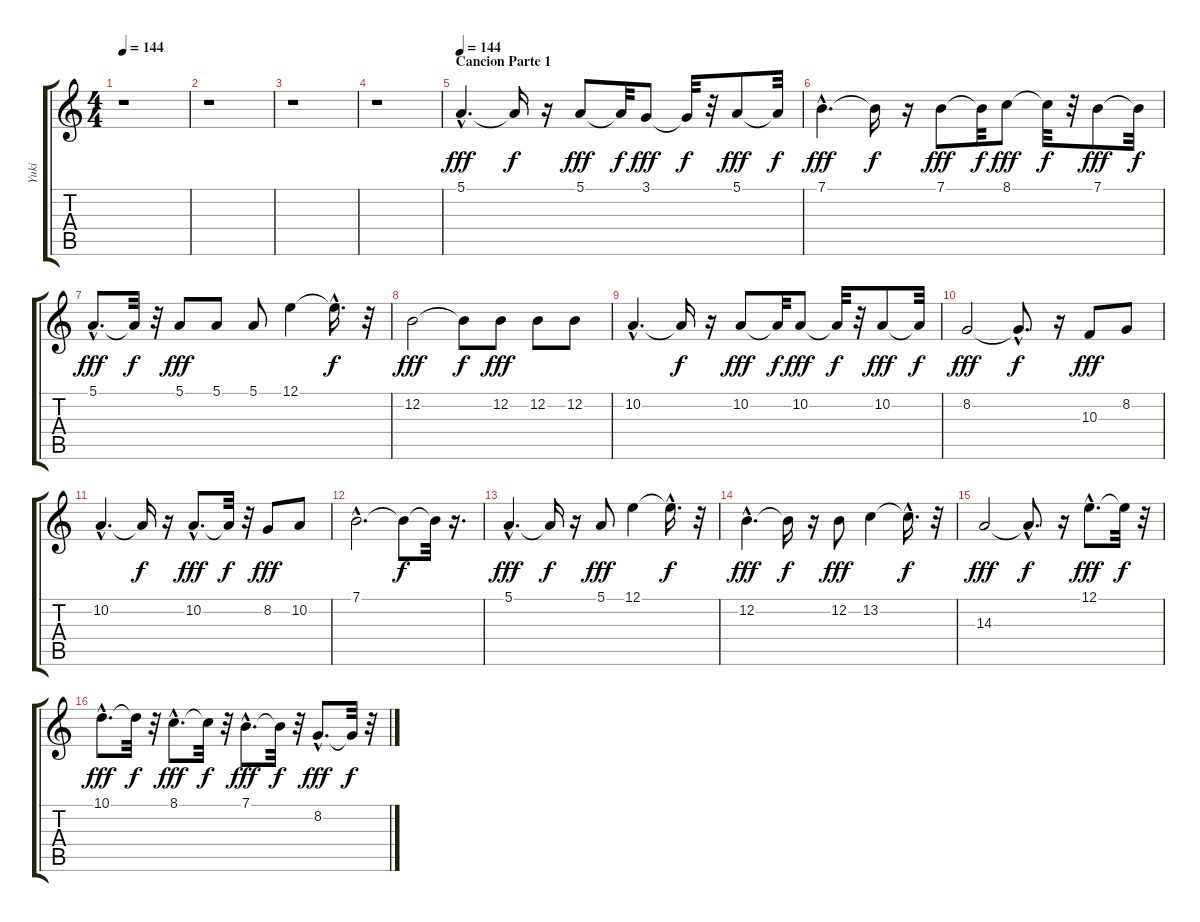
\track ("Yuki" "Yuki") {instrument electricpiano1}
\staff {score tabs}
\tuning (E4 B3 G3 D3 A2 E2) {hide}
\ts (4 4)
\tempo 144
\clef g2
\ks c
r.1{dy fff} |
r.1 |
r.1 |
r.1 |
\section ("" "Cancion Parte 1")
\tempo 144
5.1{hac}.4{d} 5.1{t}.16{dy f} r.16 5.1.8{dy fff} 5.1{t}.32{dy f} 3.1.8{dy fff} 3.1{t}.32{dy f} r.32 5.1.8{dy fff} 5.1{t}.32{dy f} |
7.1{hac}.4{d dy fff} 7.1{t}.16{dy f} r.16 7.1.8{dy fff} 7.1{t}.32{dy f} 8.1.8{dy fff} 8.1{t}.32{dy f} r.32 7.1.8{dy fff} 7.1{t}.32{dy f} |
5.1{hac}.8{d dy fff} 5.1{t}.32{dy f} r.32 5.1.8{dy fff} 5.1.8 5.1.8 12.1.4 12.1{hac t}.16{d dy f} r.32 |
12.2.2{dy fff} 12.2{t}.8{dy f} 12.2.8{dy fff} 12.2.8 12.2.8 |
10.2{hac}.4{d} 10.2{t}.16{dy f} r.16 10.2.8{dy fff} 10.2{t}.32{dy f} 10.2.8{dy fff} 10.2{t}.32{dy f} r.32 10.2.8{dy fff} 10.2{t}.32{dy f} |
8.2.2{dy fff} 8.2{hac t}.8{d dy f} r.16 10.3.8{dy fff} 8.2.8 |
10.2{hac}.4{d} 10.2{t}.16{dy f} r.16 10.2{hac}.8{d dy fff} 10.2{t}.32{dy f} r.32 8.2.8{dy fff} 10.2.8 |
7.1{hac}.2{d} 7.1{t}.8{dy f} 7.1{t}.32 r.16{d} |
5.1{hac}.4{d dy fff} 5.1{t}.16{dy f} r.16 5.1.8{dy fff} 12.1.4 12.1{hac t}.16{d dy f} r.32 |
12.2{hac}.4{d dy fff} 12.2{t}.16{dy f} r.16 12.2.8{dy fff} 13.2.4 13.2{hac t}.16{d dy f} r.32 |
14.3.2{dy fff} 14.3{hac t}.8{d dy f} r.16 12.1{hac}.8{d dy fff} 12.1{t}.32{dy f} r.32 |
10.1{hac}.8{d dy fff} 10.1{t}.32{dy f} r.32 8.1{hac}.8{d dy fff} 8.1{t}.32{dy f} r.32 7.1{hac}.8{d dy fff} 7.1{t}.32{dy f} r.32 8.2{hac}.8{d dy fff} 8.2{t}.32{dy f} r.32
